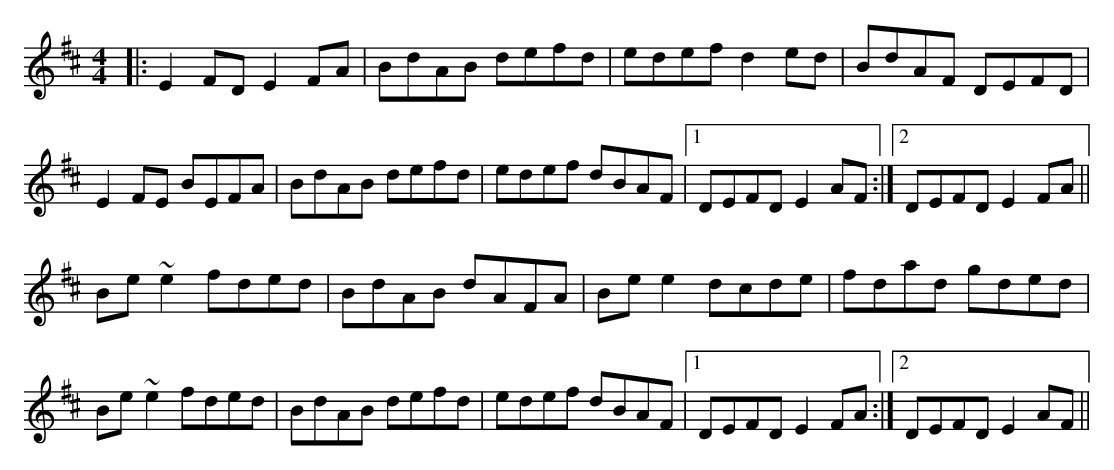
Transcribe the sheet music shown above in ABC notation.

X:1
M:4/4
K:Edor
|:E2FD E2FA|BdAB defd|edef d2ed|BdAF DEFD|
E2FE BEFA|BdAB defd|edef dBAF|1 DEFD E2AF:|2 DEFD E2FA||
Be~e2 fded|BdAB dAFA|Bee2 dcde|fdad gded|
Be~e2 fded|BdAB defd|edef dBAF|1 DEFD E2FA:|2 DEFD E2AF||
